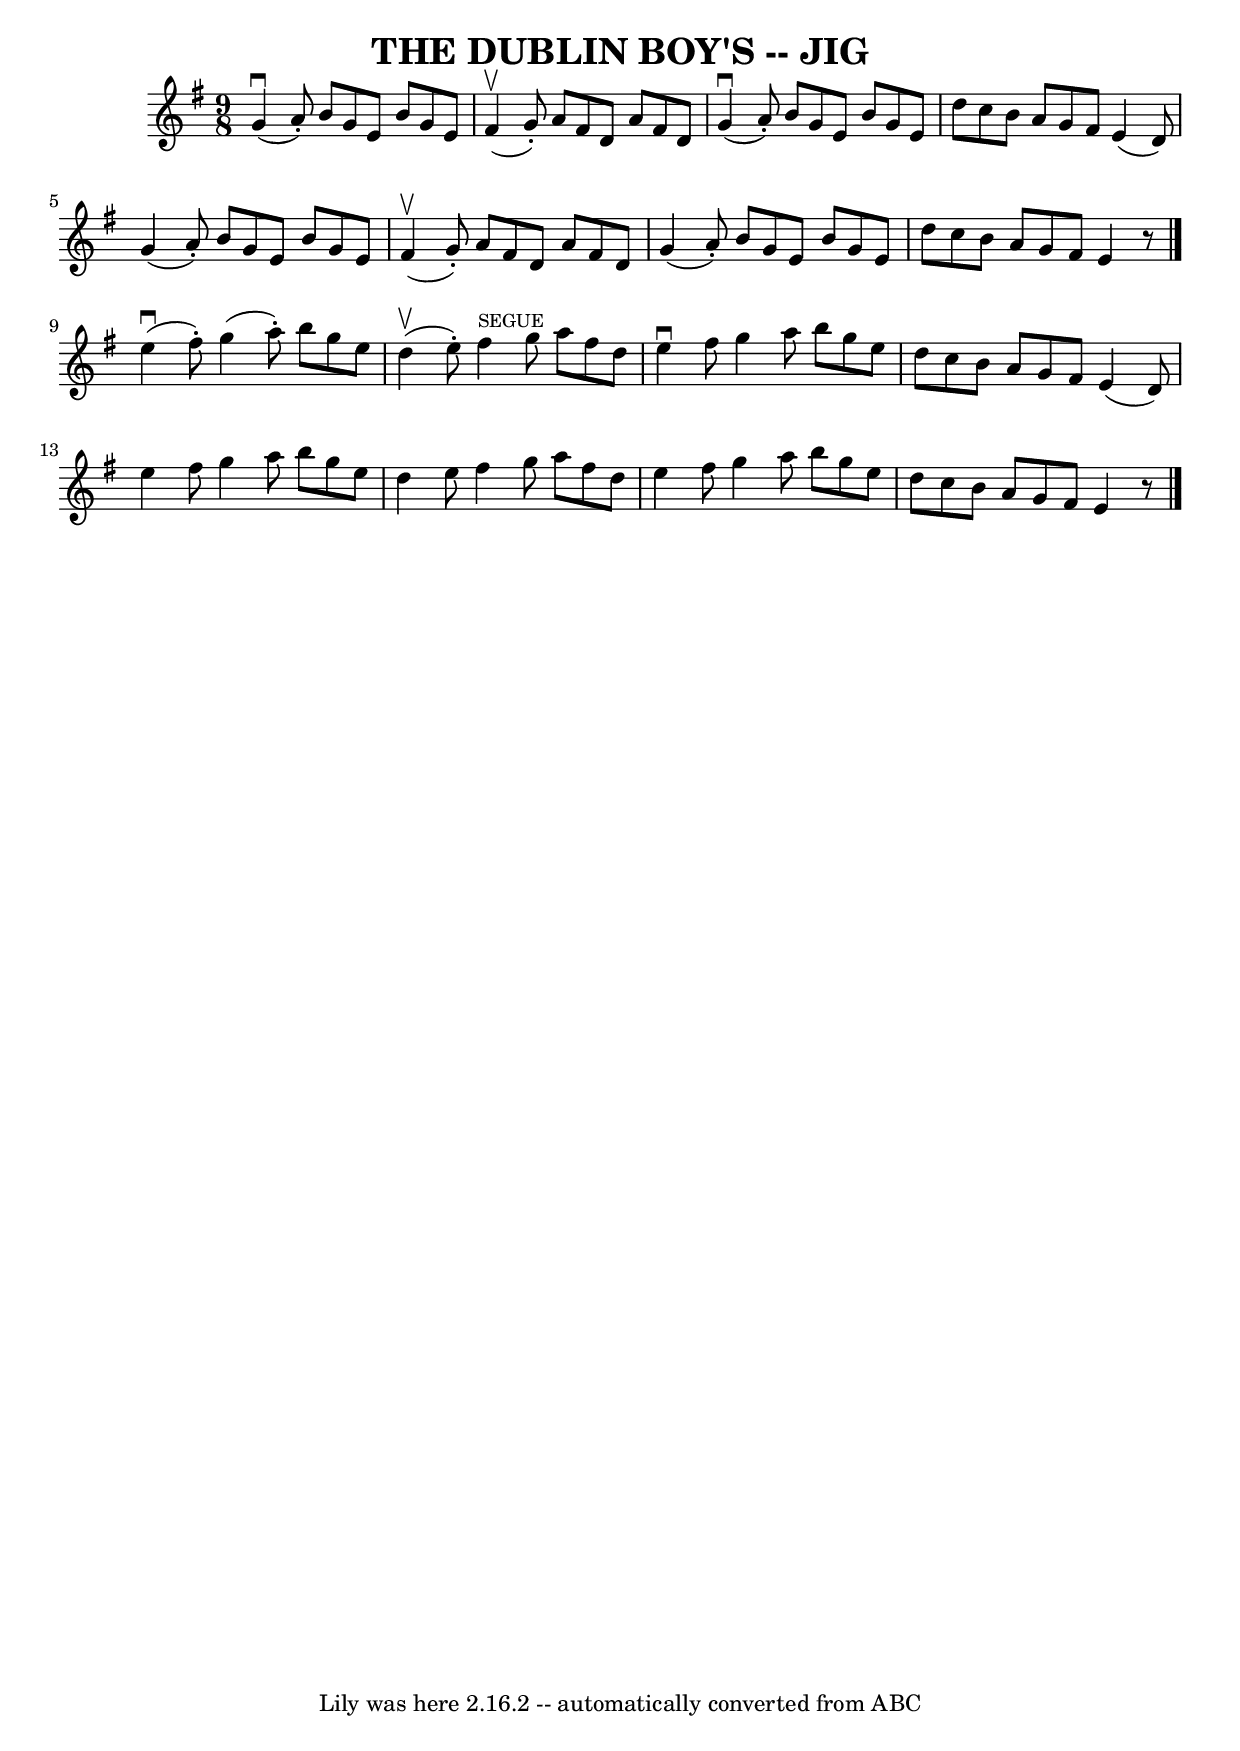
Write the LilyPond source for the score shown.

\version "2.7.40"
\include "Mammoth.ily"
\header {
	book = "Ryan's Mammoth Collection of Fiddle Tunes"
	crossRefNumber = "1"
	footnotes = ""
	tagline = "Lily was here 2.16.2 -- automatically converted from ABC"
	title = "THE DUBLIN BOY'S -- JIG"
}
voicedefault =  {
\set Score.defaultBarType = "empty"

\time 9/8 \key e \minor g'4 (^\downbow a'8 -.) b'8 g'8 e'8    
b'8 g'8 e'8    |
 fis'4 (^\upbow g'8 -.) a'8 fis'8    
d'8 a'8 fis'8 d'8    |
 g'4 (^\downbow a'8 -.) b'8    
g'8 e'8 b'8 g'8 e'8    |
 d''8 c''8 b'8 a'8 g'8 
 fis'8 e'4 (d'8)       |
 g'4 (a'8 -.) b'8 g'8    
e'8 b'8 g'8 e'8    |
 fis'4 (^\upbow g'8 -.) a'8    
fis'8 d'8 a'8 fis'8 d'8    |
 g'4 (a'8 -.) b'8    
g'8 e'8 b'8 g'8 e'8    |
 d''8 c''8 b'8 a'8 g'8 
 fis'8 e'4    r8   \bar "|." e''4 (^\downbow fis''8 -.) g''4 (
 a''8 -.) b''8 g''8 e''8    |
 d''4 (^\upbow e''8 -.)  
 fis''4^\segue g''8 a''8 fis''8 d''8    |
 e''4 
^\downbow fis''8 g''4 a''8 b''8 g''8 e''8    |
 d''8   
 c''8 b'8 a'8 g'8 fis'8 e'4 (d'8)       |
 e''4    
fis''8 g''4 a''8 b''8 g''8 e''8    |
 d''4 e''8    
fis''4 g''8 a''8 fis''8 d''8    |
 e''4 fis''8 g''4   
 a''8 b''8 g''8 e''8    |
 d''8 c''8 b'8 a'8 g'8   
 fis'8 e'4    r8   <<   \bar "|."  >>   
}

\score{
    <<

	\context Staff="default"
	{
	    \voicedefault 
	}

    >>
	\layout {
	}
	\midi {}
}
